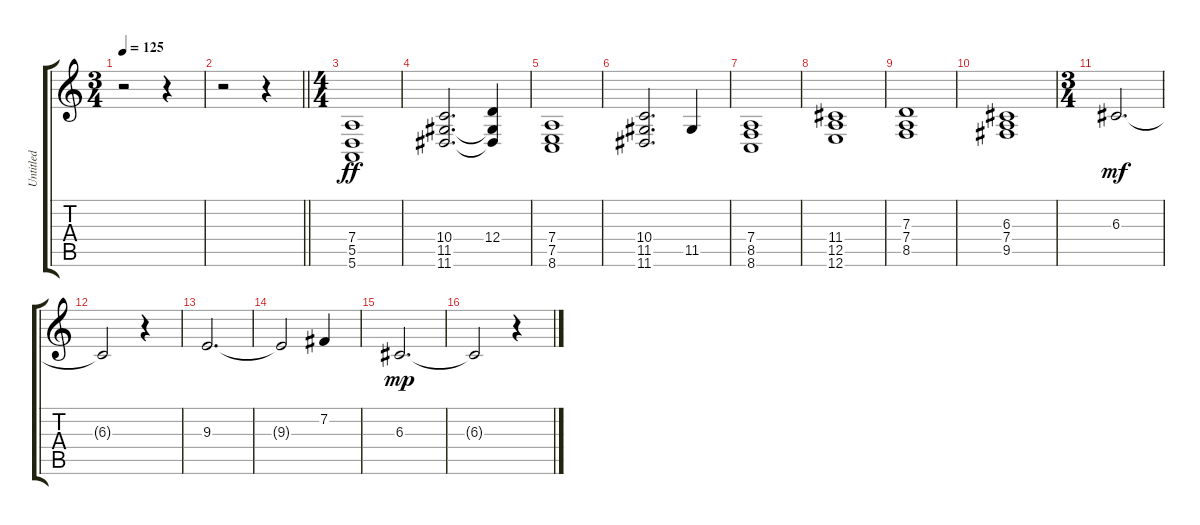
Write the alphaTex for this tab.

\track ("Untitled" "Untitled") {instrument frenchhorn}
\staff {score tabs}
\tuning (E4 B3 G3 D3 A2 E2) {hide}
\ts (3 4)
\tempo 125
\clef g2
\ks c
r.2{dy ff} r.4 |
\barLineRight lightlight
r.2 r.4 |
\ts (4 4)
(7.4 5.5 5.6).1 |
(10.4 11.5 11.6).2{d} (12.4 11.5{t} 11.6{t}).4 |
(7.4 7.5 8.6).1 |
(10.4 11.5 11.6).2{d} 11.5.4 |
(7.4 8.5 8.6).1 |
(11.4 12.5 12.6).1 |
(7.3 7.4 8.5).1 |
(6.3 7.4 9.5).1 |
\ts (3 4)
6.3.2{d dy mf} |
6.3{t}.2 r.4 |
9.3.2{d} |
9.3{t}.2 7.2.4 |
6.3.2{d dy mp} |
6.3{t}.2 r.4
